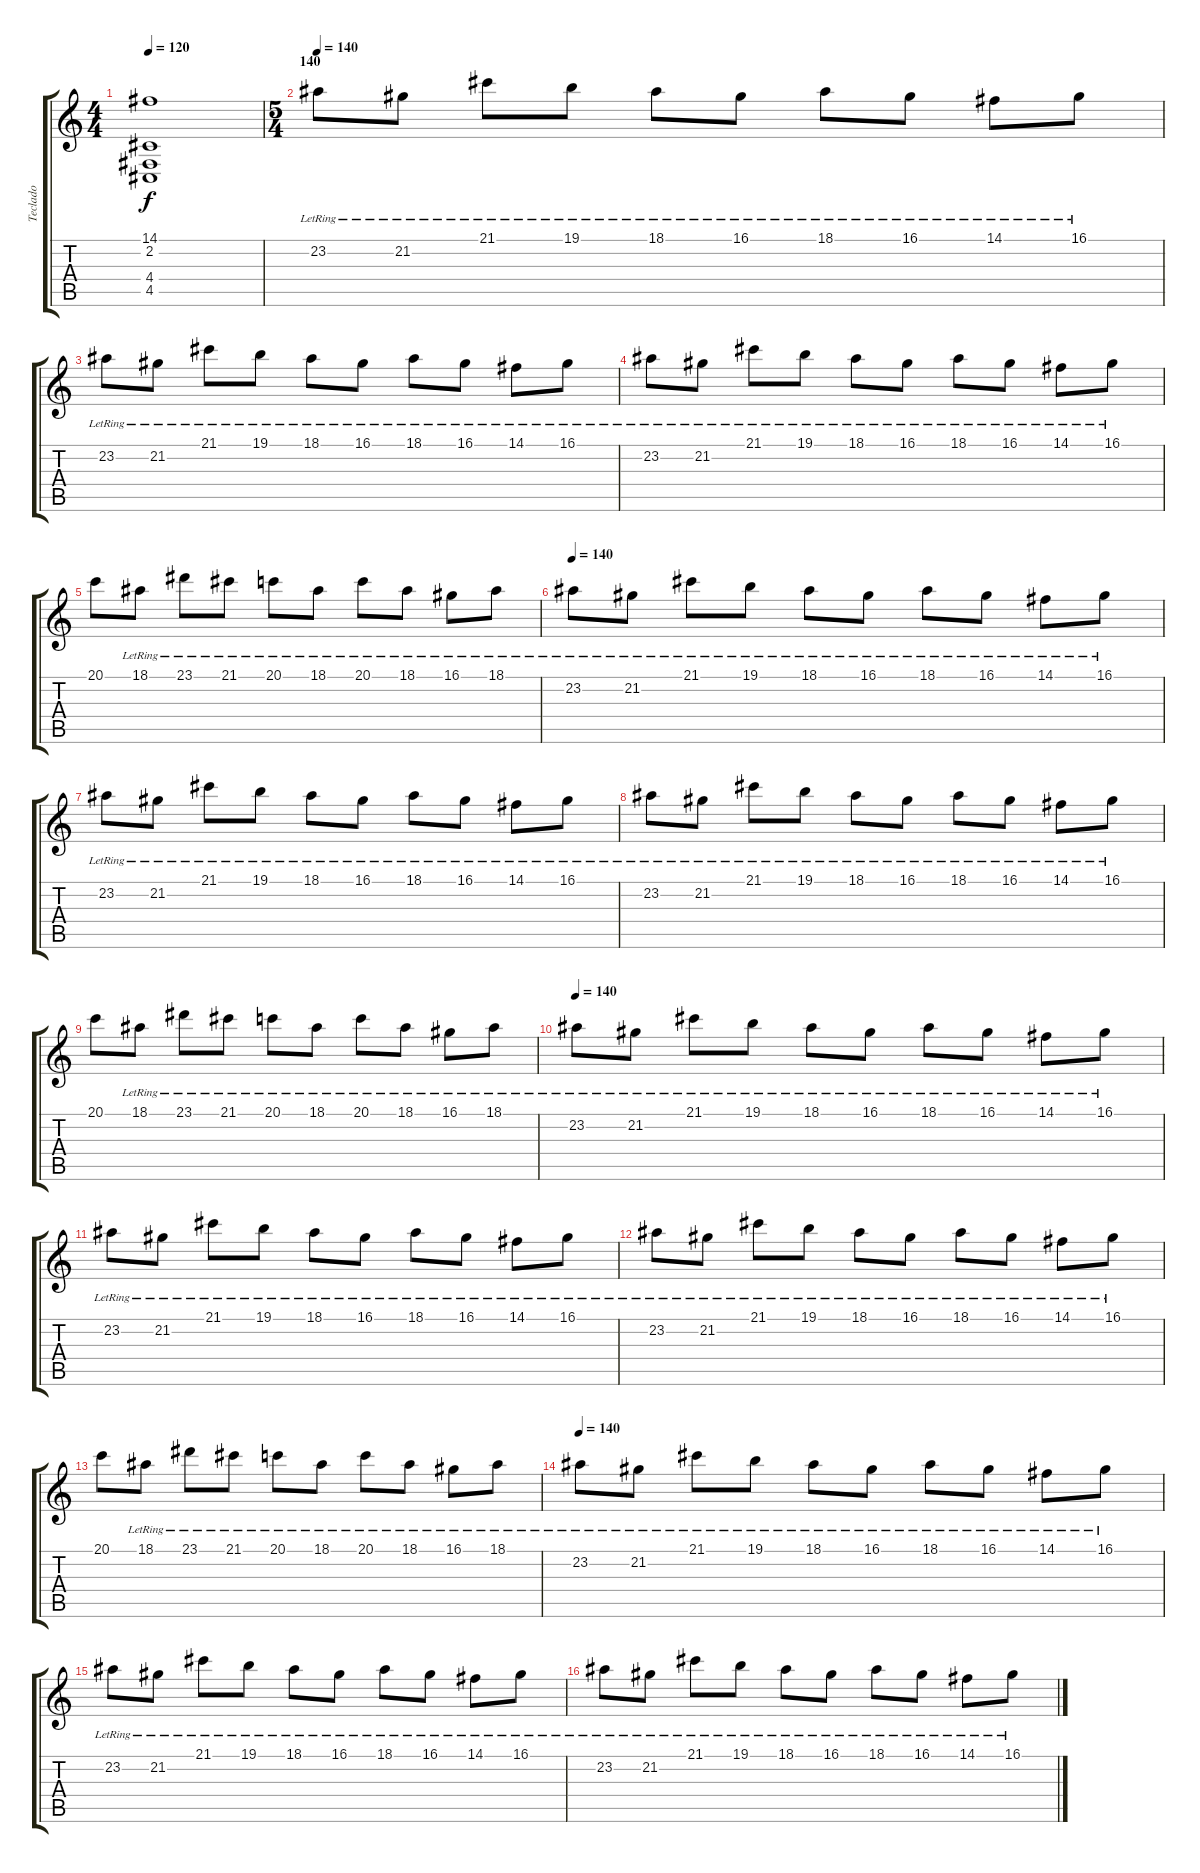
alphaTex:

\track ("Teclado" "Teclado") {instrument acousticgrandpiano}
\staff {score tabs}
\tuning (E4 B3 G3 D3 A2 E2) {hide}
\ts (4 4)
\tempo 120
\clef g2
\ks c
(14.1 2.2 4.4 4.5).1{dy f} |
\ts (5 4)
\section ("" "140")
\tempo 140
23.2{lr}.8 21.2{lr}.8 21.1{lr}.8 19.1{lr}.8 18.1{lr}.8 16.1{lr}.8 18.1{lr}.8 16.1{lr}.8 14.1{lr}.8 16.1{lr}.8 |
23.2{lr}.8 21.2{lr}.8 21.1{lr}.8 19.1{lr}.8 18.1{lr}.8 16.1{lr}.8 18.1{lr}.8 16.1{lr}.8 14.1{lr}.8 16.1{lr}.8 |
23.2{lr}.8 21.2{lr}.8 21.1{lr}.8 19.1{lr}.8 18.1{lr}.8 16.1{lr}.8 18.1{lr}.8 16.1{lr}.8 14.1{lr}.8 16.1{lr}.8 |
20.1.8 18.1{lr}.8 23.1{lr}.8 21.1{lr}.8 20.1{lr}.8 18.1{lr}.8 20.1{lr}.8 18.1{lr}.8 16.1{lr}.8 18.1{lr}.8 |
\tempo 140
23.2{lr}.8 21.2{lr}.8 21.1{lr}.8 19.1{lr}.8 18.1{lr}.8 16.1{lr}.8 18.1{lr}.8 16.1{lr}.8 14.1{lr}.8 16.1{lr}.8 |
23.2{lr}.8 21.2{lr}.8 21.1{lr}.8 19.1{lr}.8 18.1{lr}.8 16.1{lr}.8 18.1{lr}.8 16.1{lr}.8 14.1{lr}.8 16.1{lr}.8 |
23.2{lr}.8 21.2{lr}.8 21.1{lr}.8 19.1{lr}.8 18.1{lr}.8 16.1{lr}.8 18.1{lr}.8 16.1{lr}.8 14.1{lr}.8 16.1{lr}.8 |
20.1.8 18.1{lr}.8 23.1{lr}.8 21.1{lr}.8 20.1{lr}.8 18.1{lr}.8 20.1{lr}.8 18.1{lr}.8 16.1{lr}.8 18.1{lr}.8 |
\tempo 140
23.2{lr}.8 21.2{lr}.8 21.1{lr}.8 19.1{lr}.8 18.1{lr}.8 16.1{lr}.8 18.1{lr}.8 16.1{lr}.8 14.1{lr}.8 16.1{lr}.8 |
23.2{lr}.8 21.2{lr}.8 21.1{lr}.8 19.1{lr}.8 18.1{lr}.8 16.1{lr}.8 18.1{lr}.8 16.1{lr}.8 14.1{lr}.8 16.1{lr}.8 |
23.2{lr}.8 21.2{lr}.8 21.1{lr}.8 19.1{lr}.8 18.1{lr}.8 16.1{lr}.8 18.1{lr}.8 16.1{lr}.8 14.1{lr}.8 16.1{lr}.8 |
20.1.8 18.1{lr}.8 23.1{lr}.8 21.1{lr}.8 20.1{lr}.8 18.1{lr}.8 20.1{lr}.8 18.1{lr}.8 16.1{lr}.8 18.1{lr}.8 |
\tempo 140
23.2{lr}.8 21.2{lr}.8 21.1{lr}.8 19.1{lr}.8 18.1{lr}.8 16.1{lr}.8 18.1{lr}.8 16.1{lr}.8 14.1{lr}.8 16.1{lr}.8 |
23.2{lr}.8 21.2{lr}.8 21.1{lr}.8 19.1{lr}.8 18.1{lr}.8 16.1{lr}.8 18.1{lr}.8 16.1{lr}.8 14.1{lr}.8 16.1{lr}.8 |
23.2{lr}.8 21.2{lr}.8 21.1{lr}.8 19.1{lr}.8 18.1{lr}.8 16.1{lr}.8 18.1{lr}.8 16.1{lr}.8 14.1{lr}.8 16.1{lr}.8
